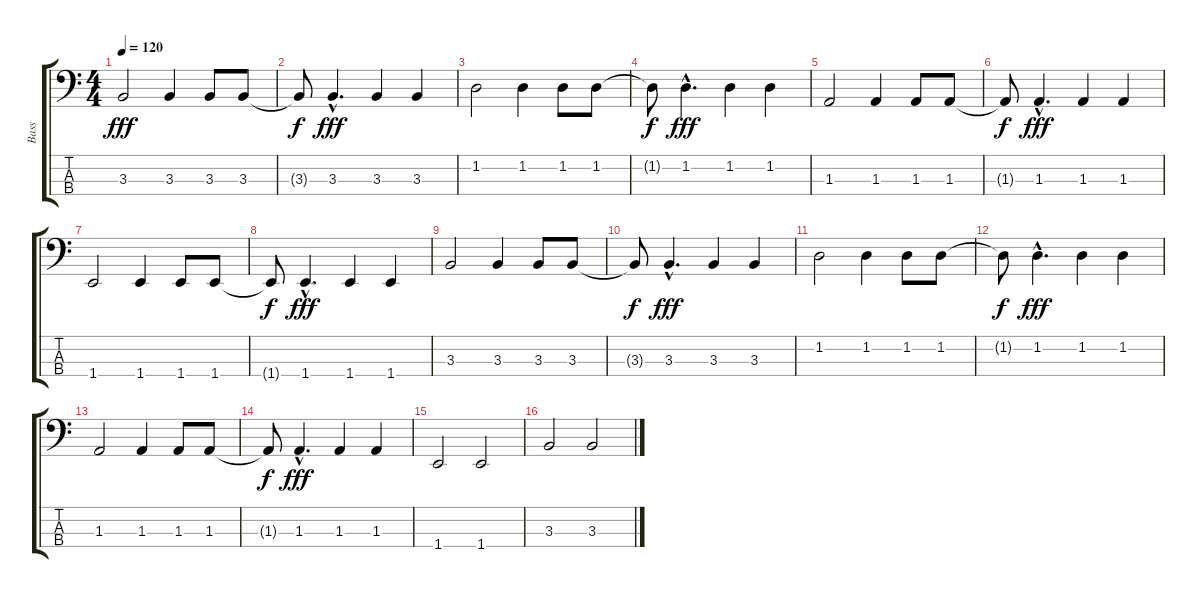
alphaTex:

\track ("Bass" "Bass") {instrument electricbassfinger}
\staff {score tabs}
\tuning (Gb2 Db2 Ab1 Eb1) {hide}
\ts (4 4)
\tempo 120
\clef f4
\ks c
3.3.2{dy fff} 3.3.4 3.3.8 3.3.8 |
3.3{t}.8{dy f} 3.3{hac}.4{d dy fff} 3.3.4 3.3.4 |
1.2.2 1.2.4 1.2.8 1.2.8 |
1.2{t}.8{dy f} 1.2{hac}.4{d dy fff} 1.2.4 1.2.4 |
1.3.2 1.3.4 1.3.8 1.3.8 |
1.3{t}.8{dy f} 1.3{hac}.4{d dy fff} 1.3.4 1.3.4 |
1.4.2 1.4.4 1.4.8 1.4.8 |
1.4{t}.8{dy f} 1.4{hac}.4{d dy fff} 1.4.4 1.4.4 |
3.3.2 3.3.4 3.3.8 3.3.8 |
3.3{t}.8{dy f} 3.3{hac}.4{d dy fff} 3.3.4 3.3.4 |
1.2.2 1.2.4 1.2.8 1.2.8 |
1.2{t}.8{dy f} 1.2{hac}.4{d dy fff} 1.2.4 1.2.4 |
1.3.2 1.3.4 1.3.8 1.3.8 |
1.3{t}.8{dy f} 1.3{hac}.4{d dy fff} 1.3.4 1.3.4 |
1.4.2 1.4.2 |
3.3.2 3.3.2
